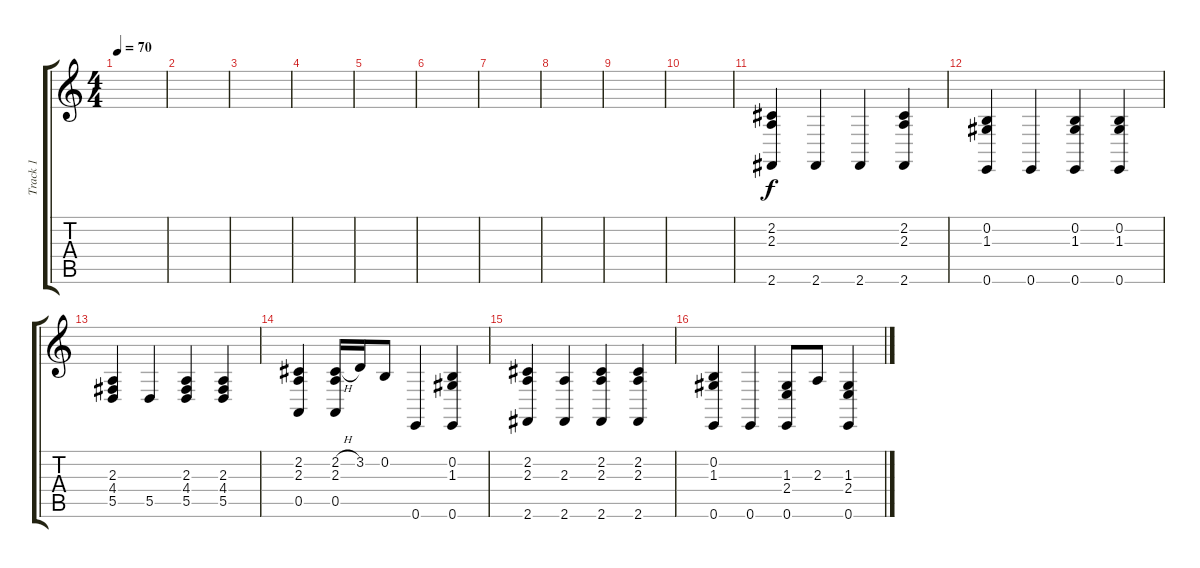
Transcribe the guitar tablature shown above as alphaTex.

\track ("Track 1" "Track 1") {instrument acousticgrandpiano}
\staff {score tabs}
\tuning (E4 B3 G3 D3 A2 E2) {hide}
\ts (4 4)
\tempo 70
\clef g2
\ks c
|
|
|
|
|
|
|
|
|
|
(2.2 2.3 2.6).4 2.6.4 2.6.4 (2.2 2.3 2.6).4 |
(0.2 1.3 0.6).4 0.6.4 (0.2 1.3 0.6).4 (0.2 1.3 0.6).4 |
(2.3 4.4 5.5).4 5.5.4 (2.3 4.4 5.5).4 (2.3 4.4 5.5).4 |
(2.2 2.3 0.5).4 (2.2{h} 2.3 0.5).16 3.2.16 0.2.8 0.6.4 (0.2 1.3 0.6).4 |
(2.2 2.3 2.6).4 (2.3 2.6).4 (2.2 2.3 2.6).4 (2.2 2.3 2.6).4 |
(0.2 1.3 0.6).4 0.6.4 (1.3 2.4 0.6).8 2.3.8 (1.3 2.4 0.6).4
